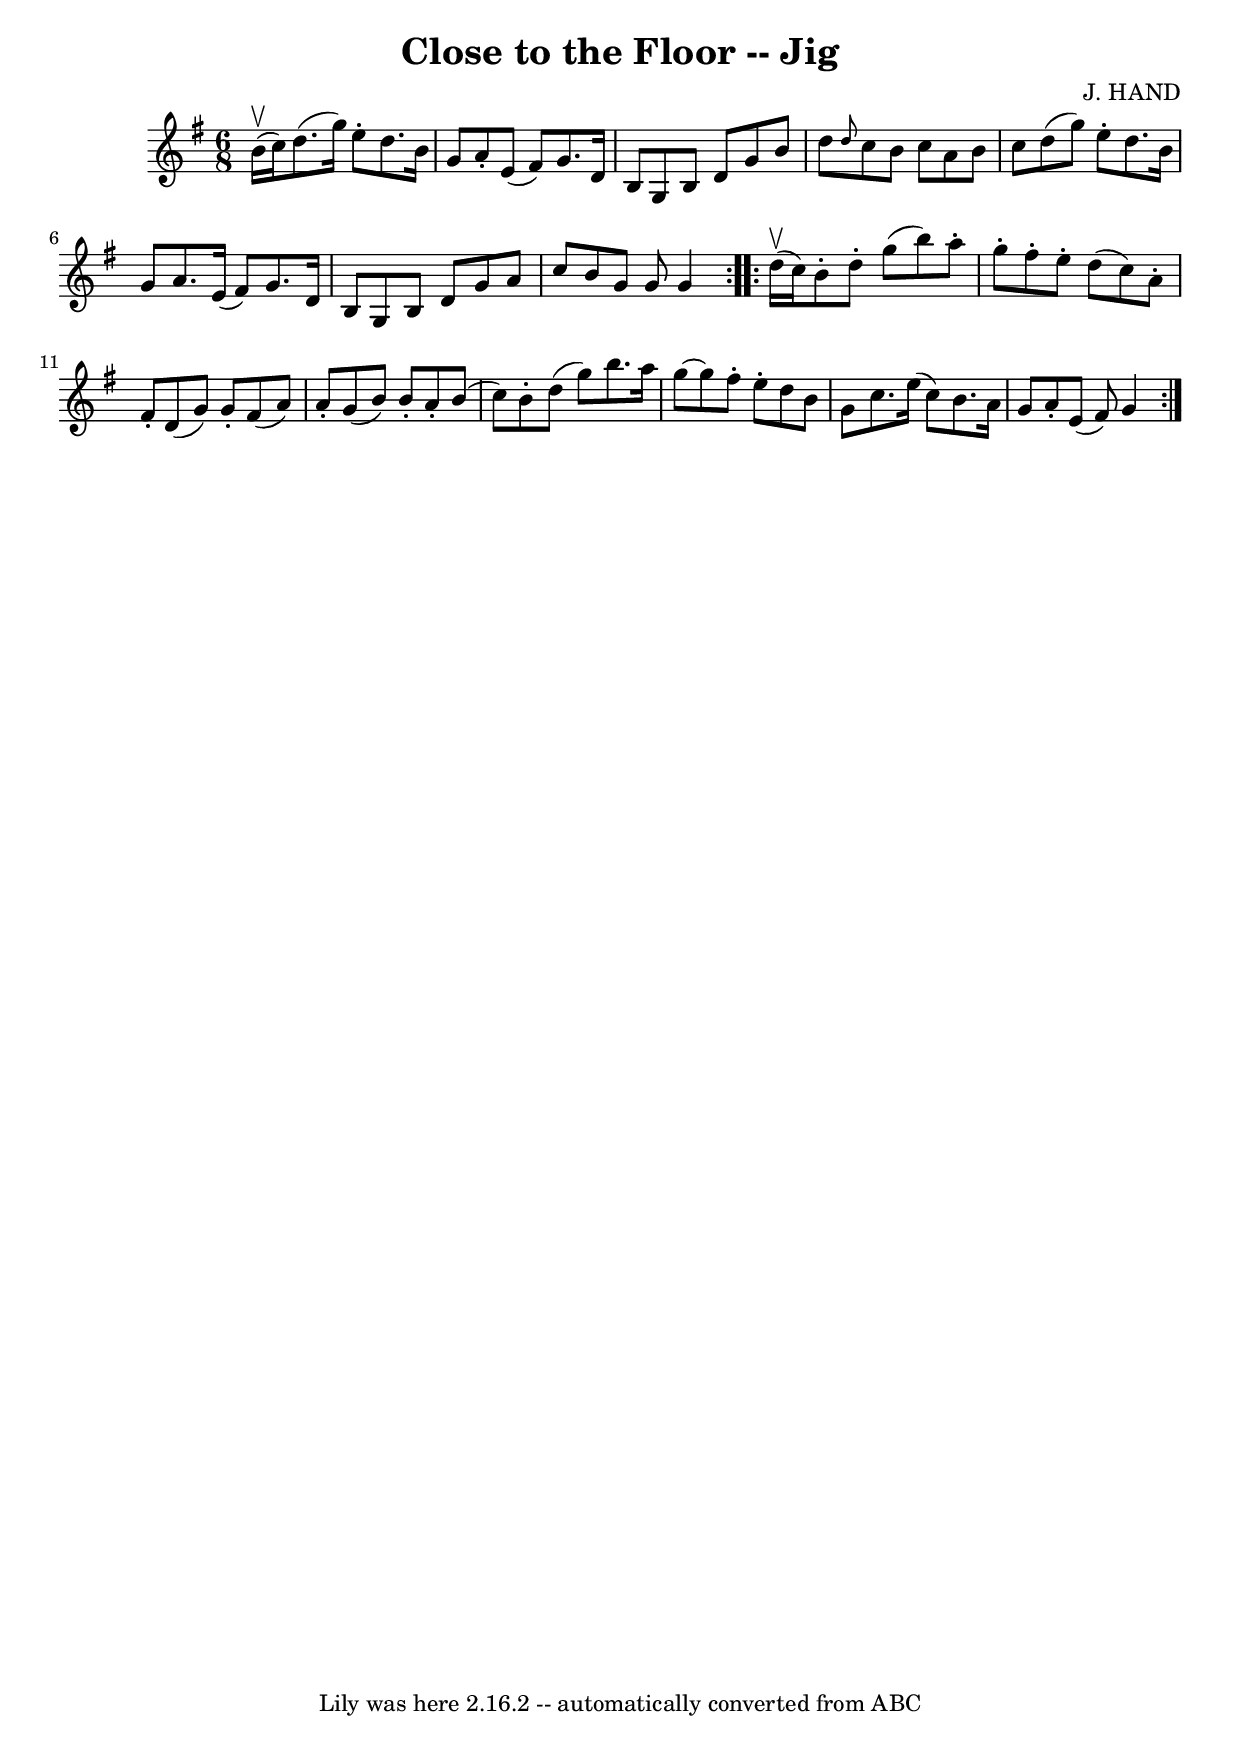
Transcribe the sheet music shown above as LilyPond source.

\version "2.16.2"
\include "Mammoth.ily"
\header {
	%% book = "Ryan's Mammoth Collection"
	composer = "J. HAND"
	crossRefNumber = "1"
	footnotes = "\\\\86 441"
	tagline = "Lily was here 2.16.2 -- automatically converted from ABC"
	title = "Close to the Floor -- Jig"
}
voicedefault =  {


\repeat volta 2 {
\time 6/8 
\key g \major b'16^\upbow(c''16) |
 d''8. (
g''16) e''8 -. d''8. b'16 g'8    |
 a'8 -. e'8 (fis'8 
) g'8. d'16 b8    |
 g8 b8 d'8 g'8 b'8 d''8    
|
 \grace { d''8  } c''8 b'8 c''8 a'8 b'8 c''8    
|
 d''8 (g''8) e''8 -. d''8. b'16 g'8    |
   
a'8. e'16 (fis'8) g'8. d'16 b8    |
 g8 b8 d'8   
 g'8 a'8 c''8    |
 b'8 g'8 g'8 g'4  }     
\repeat volta 2 { d''16^\upbow(c''16) |
 b'8 -. d''8 -.   
g''8 (b''8) a''8 -. g''8 -.   |
 fis''8 -. e''8 -. d''8 (
 c''8) a'8 -. fis'8 -.   |
 d'8 (g'8) g'8 -. fis'8 (
 a'8) a'8 -.   |
 g'8 (b'8) b'8 -. a'8 -. b'8 (c''8 
)   |
 b'8 -. d''8 (g''8) b''8. a''16 g''8   ~    
|
 g''8 fis''8 -. e''8 -. d''8 b'8 g'8    |
 c''8. 
 e''16 (c''8) b'8. a'16 g'8    |
 a'8 -. e'8 (
fis'8) g'4  }   
}

\score{
    <<

	\context Staff="default"
	{
	    \voicedefault 
	}

    >>
	\layout {
	}
	\midi {}
}
